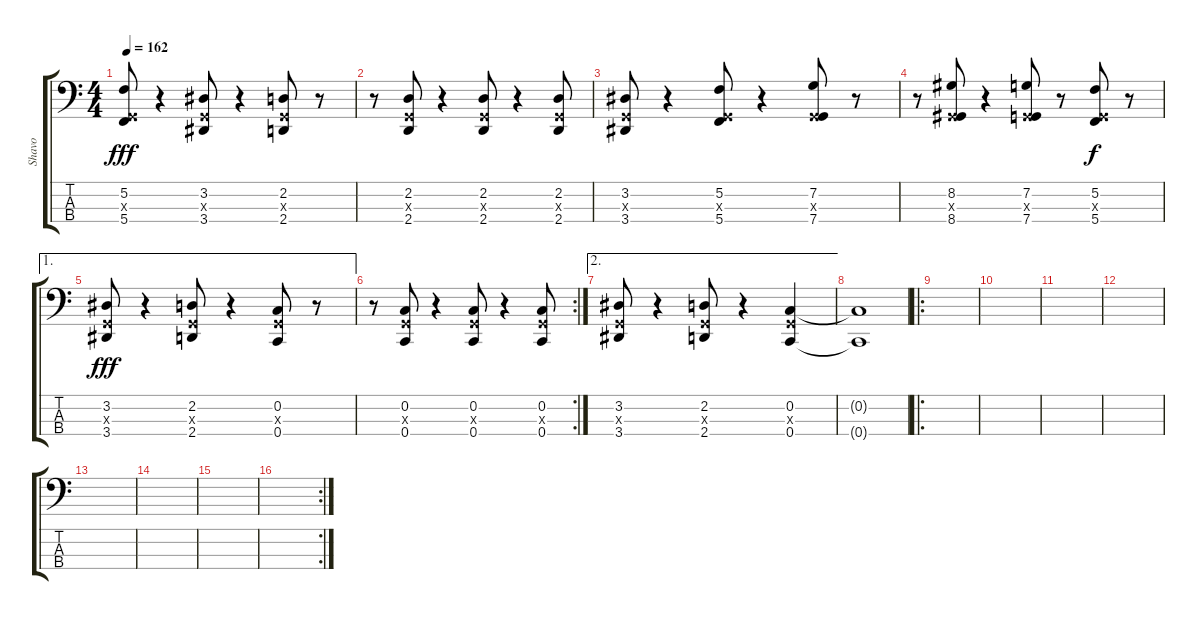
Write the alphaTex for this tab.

\track ("Shavo" "Shavo") {instrument electricbasspick}
\staff {score tabs}
\tuning (F2 C2 G1 C1) {hide}
\ts (4 4)
\tempo 162
\clef f4
\ks c
(5.2 0.3{x} 5.4).8{dy fff} r.4 (3.2 0.3{x} 3.4).8 r.4 (2.2 0.3{x} 2.4).8 r.8 |
r.8 (2.2 0.3{x} 2.4).8 r.4 (2.2 0.3{x} 2.4).8 r.4 (2.2 0.3{x} 2.4).8 |
(3.2 0.3{x} 3.4).8 r.4 (5.2 0.3{x} 5.4).8 r.4 (7.2 0.3{x} 7.4).8 r.8 |
r.8 (8.2 0.3{x} 8.4).8 r.4 (7.2 0.3{x} 7.4).8 r.8 (5.2 0.3{x} 5.4).8{dy f} r.8 |
\ae 1
(3.2 0.3{x} 3.4).8{dy fff} r.4 (2.2 0.3{x} 2.4).8 r.4 (0.2 0.3{x} 0.4).8 r.8 |
\rc 2
r.8 (0.2 0.3{x} 0.4).8 r.4 (0.2 0.3{x} 0.4).8 r.4 (0.2 0.3{x} 0.4).8 |
\ae 2
(3.2 0.3{x} 3.4).8 r.4 (2.2 0.3{x} 2.4).8 r.4 (0.2 0.3{x} 0.4).4 |
(0.2{t} 0.4{t}).1 |
\ro
|
|
|
|
|
|
|
\rc 2
